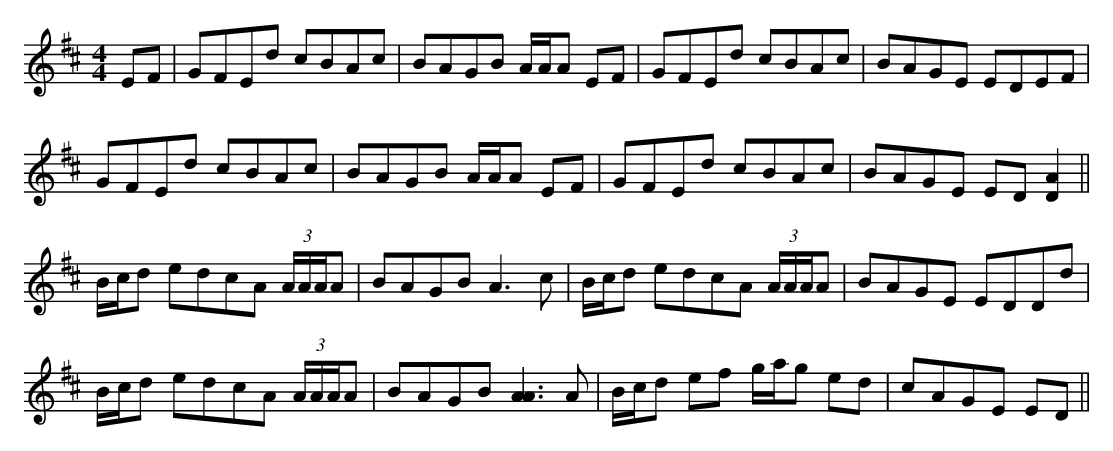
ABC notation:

X:1
M:4/4
K:D
EF|GFEd cBAc|BAGB A/A/A EF|GFEd cBAc|BAGE EDEF|
GFEd cBAc|BAGB A/A/A EF|GFEd cBAc|BAGE ED [D2A2]||
B/c/d edcA (3A/A/A/A|BAGB A3 c|B/c/d edcA (3A/A/A/A|BAGE EDDd|
B/c/d edcA (3A/A/A/A|BAGB [A3A3] A|B/c/d ef g/a/g ed|cAGE ED||
